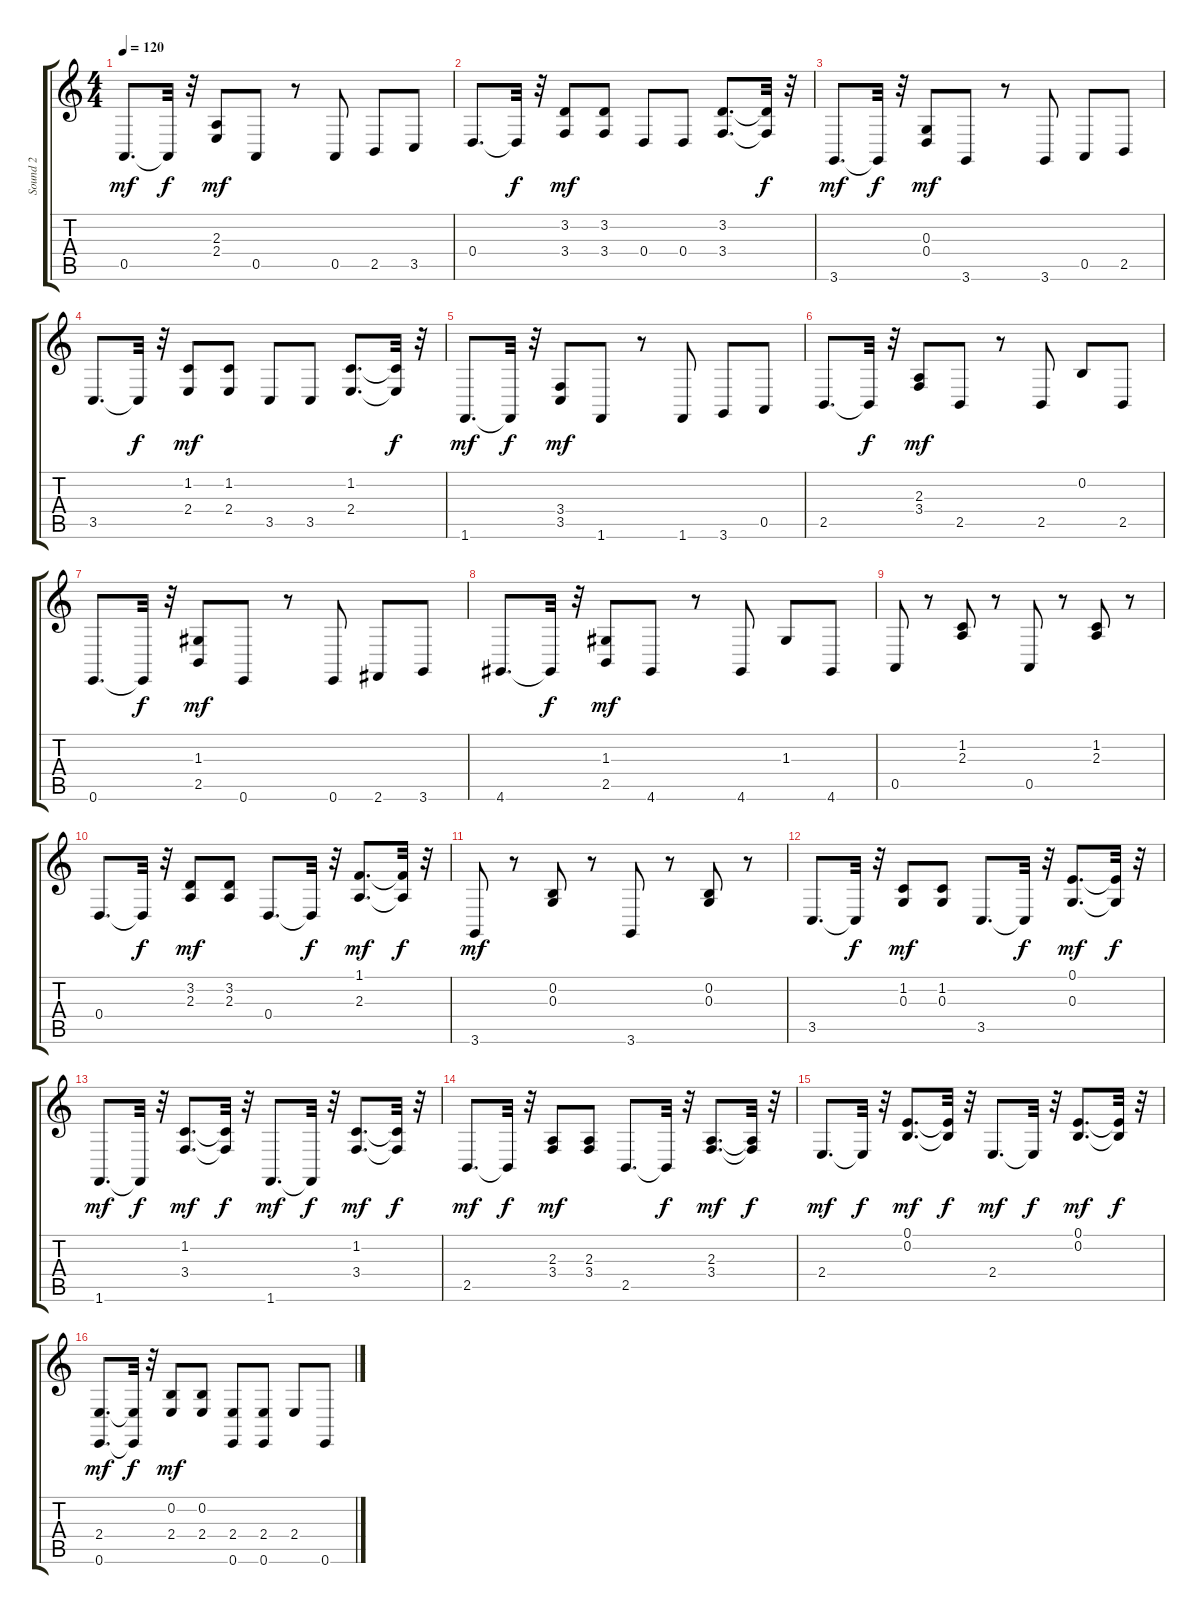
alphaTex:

\track ("Sound 2" "Sound 2") {instrument acousticgrandpiano}
\staff {score tabs}
\tuning (E4 B3 G3 D3 A2 E2) {hide}
\ts (4 4)
\tempo 120
\clef g2
\ks c
0.5.8{d dy mf} 0.5{t}.32{dy f} r.32 (2.3 2.4).8{dy mf} 0.5.8 r.8 0.5.8 2.5.8 3.5.8 |
0.4.8{d} 0.4{t}.32{dy f} r.32 (3.2 3.4).8{dy mf} (3.2 3.4).8 0.4.8 0.4.8 (3.2 3.4).8{d} (3.2{t} 3.4{t}).32{dy f} r.32 |
3.6.8{d txt "" dy mf} 3.6{t}.32{dy f} r.32 (0.3 0.4).8{dy mf} 3.6.8 r.8 3.6.8 0.5.8 2.5.8 |
3.5.8{d} 3.5{t}.32{dy f} r.32 (1.2 2.4).8{dy mf} (1.2 2.4).8 3.5.8 3.5.8 (1.2 2.4).8{d} (1.2{t} 2.4{t}).32{dy f} r.32 |
1.6.8{d dy mf} 1.6{t}.32{dy f} r.32 (3.4 3.5).8{dy mf} 1.6.8 r.8 1.6.8 3.6.8 0.5.8 |
2.5.8{d} 2.5{t}.32{dy f} r.32 (2.3 3.4).8{dy mf} 2.5.8 r.8 2.5.8 0.2.8 2.5.8 |
0.6.8{d} 0.6{t}.32{dy f} r.32 (1.3 2.5).8{dy mf} 0.6.8 r.8 0.6.8 2.6.8 3.6.8 |
4.6.8{d} 4.6{t}.32{dy f} r.32 (1.3 2.5).8{dy mf} 4.6.8 r.8 4.6.8 1.3.8 4.6.8 |
0.5.8 r.8 (1.2 2.3).8 r.8 0.5.8 r.8 (1.2 2.3).8 r.8 |
0.4.8{d} 0.4{t}.32{dy f} r.32 (3.2 2.3).8{dy mf} (3.2 2.3).8 0.4.8{d} 0.4{t}.32{dy f} r.32 (1.1 2.3).8{d dy mf} (1.1{t} 2.3{t}).32{dy f} r.32 |
3.6.8{dy mf} r.8 (0.2 0.3).8 r.8 3.6.8 r.8 (0.2 0.3).8 r.8 |
3.5.8{d} 3.5{t}.32{dy f} r.32 (1.2 0.3).8{dy mf} (1.2 0.3).8 3.5.8{d} 3.5{t}.32{dy f} r.32 (0.1 0.3).8{d dy mf} (0.1{t} 0.3{t}).32{dy f} r.32 |
1.6.8{d dy mf} 1.6{t}.32{dy f} r.32 (1.2 3.4).8{d dy mf} (1.2{t} 3.4{t}).32{dy f} r.32 1.6.8{d dy mf} 1.6{t}.32{dy f} r.32 (1.2 3.4).8{d dy mf} (1.2{t} 3.4{t}).32{dy f} r.32 |
2.5.8{d dy mf} 2.5{t}.32{dy f} r.32 (2.3 3.4).8{dy mf} (2.3 3.4).8 2.5.8{d} 2.5{t}.32{dy f} r.32 (2.3 3.4).8{d dy mf} (2.3{t} 3.4{t}).32{dy f} r.32 |
2.4.8{d dy mf} 2.4{t}.32{dy f} r.32 (0.1 0.2).8{d dy mf} (0.1{t} 0.2{t}).32{dy f} r.32 2.4.8{d dy mf} 2.4{t}.32{dy f} r.32 (0.1 0.2).8{d dy mf} (0.1{t} 0.2{t}).32{dy f} r.32 |
(2.4 0.6).8{d dy mf} (2.4{t} 0.6{t}).32{dy f} r.32 (0.2 2.4).8{dy mf} (0.2 2.4).8 (2.4 0.6).8 (2.4 0.6).8 2.4.8 0.6.8
